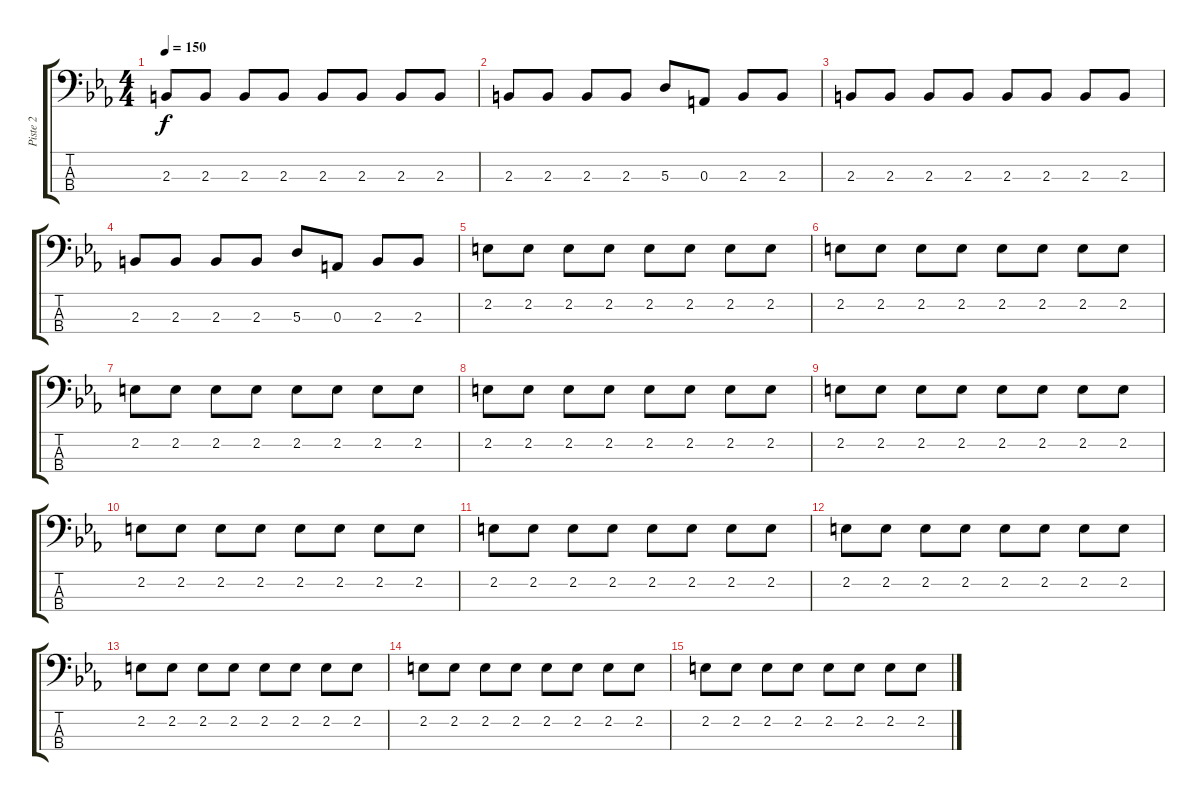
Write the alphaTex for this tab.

\track ("Piste 2" "Piste 2") {solo instrument electricbassfinger}
\staff {score tabs}
\tuning (G2 D2 A1 E1) {hide}
\ts (4 4)
\tempo 150
\clef f4
\ks eb
2.3.8{dy f} 2.3.8 2.3.8 2.3.8 2.3.8 2.3.8 2.3.8 2.3.8 |
2.3.8 2.3.8 2.3.8 2.3.8 5.3.8 0.3.8 2.3.8 2.3.8 |
2.3.8 2.3.8 2.3.8 2.3.8 2.3.8 2.3.8 2.3.8 2.3.8 |
2.3.8 2.3.8 2.3.8 2.3.8 5.3.8 0.3.8 2.3.8 2.3.8 |
2.2.8 2.2.8 2.2.8 2.2.8 2.2.8 2.2.8 2.2.8 2.2.8 |
2.2.8 2.2.8 2.2.8 2.2.8 2.2.8 2.2.8 2.2.8 2.2.8 |
2.2.8 2.2.8 2.2.8 2.2.8 2.2.8 2.2.8 2.2.8 2.2.8 |
2.2.8 2.2.8 2.2.8 2.2.8 2.2.8 2.2.8 2.2.8 2.2.8 |
2.2.8 2.2.8 2.2.8 2.2.8 2.2.8 2.2.8 2.2.8 2.2.8 |
2.2.8 2.2.8 2.2.8 2.2.8 2.2.8 2.2.8 2.2.8 2.2.8 |
2.2.8 2.2.8 2.2.8 2.2.8 2.2.8 2.2.8 2.2.8{volume 0} 2.2.8 |
2.2.8 2.2.8 2.2.8 2.2.8 2.2.8 2.2.8 2.2.8 2.2.8 |
2.2.8 2.2.8 2.2.8 2.2.8 2.2.8 2.2.8 2.2.8 2.2.8 |
2.2.8 2.2.8 2.2.8 2.2.8 2.2.8 2.2.8 2.2.8 2.2.8 |
2.2.8 2.2.8 2.2.8 2.2.8 2.2.8 2.2.8 2.2.8 2.2.8
